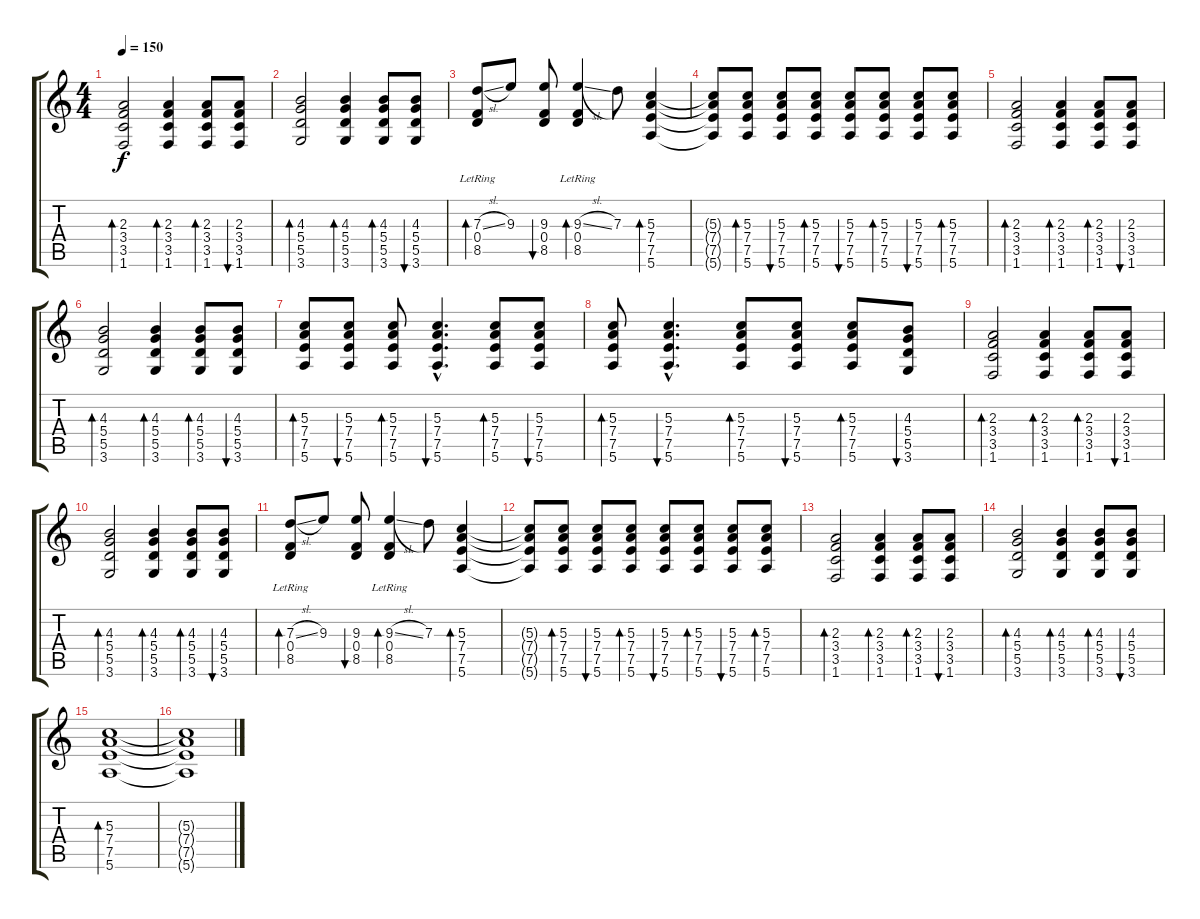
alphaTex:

\track "" {instrument acousticguitarsteel}
\staff {score tabs}
\tuning (E4 B3 G3 D3 A2 E2) {hide}
\ts (4 4)
\tempo 150
\clef g2
\ks c
(2.3 3.4 3.5 1.6).2{bd 60 dy f} (2.3 3.4 3.5 1.6).4{bd 60} (2.3 3.4 3.5 1.6).8{bd 60} (2.3 3.4 3.5 1.6).8{bu 60} |
(4.3 5.4 5.5 3.6).2{bd 60} (4.3 5.4 5.5 3.6).4{bd 60} (4.3 5.4 5.5 3.6).8{bd 60} (4.3 5.4 5.5 3.6).8{bu 60} |
(7.3{sl} 0.4{lr} 8.5{lr}).8{bd 60} 9.3.8 (9.3 0.4 8.5).8{bu 60} (9.3{sl} 0.4{lr} 8.5{lr}).4{bd 60} 7.3.8 (5.3 7.4 7.5 5.6).4{bd 60} |
(5.3{t} 7.4{t} 7.5{t} 5.6{t}).8 (5.3 7.4 7.5 5.6).8{bd 60} (5.3 7.4 7.5 5.6).8{bu 60} (5.3 7.4 7.5 5.6).8{bd 60} (5.3 7.4 7.5 5.6).8{bu 60} (5.3 7.4 7.5 5.6).8{bd 60} (5.3 7.4 7.5 5.6).8{bu 60} (5.3 7.4 7.5 5.6).8{bd 60} |
(2.3 3.4 3.5 1.6).2{bd 60} (2.3 3.4 3.5 1.6).4{bd 60} (2.3 3.4 3.5 1.6).8{bd 60} (2.3 3.4 3.5 1.6).8{bu 60} |
(4.3 5.4 5.5 3.6).2{bd 60} (4.3 5.4 5.5 3.6).4{bd 60} (4.3 5.4 5.5 3.6).8{bd 60} (4.3 5.4 5.5 3.6).8{bu 60} |
(5.3 7.4 7.5 5.6).8{bd 60} (5.3 7.4 7.5 5.6).8{bu 60} (5.3 7.4 7.5 5.6).8{bd 60} (5.3{hac} 7.4{hac} 7.5{hac} 5.6{hac}).4{d bu 60} (5.3 7.4 7.5 5.6).8{bd 60} (5.3 7.4 7.5 5.6).8{bu 60} |
(5.3 7.4 7.5 5.6).8{bd 60} (5.3{hac} 7.4{hac} 7.5{hac} 5.6{hac}).4{d bu 60} (5.3 7.4 7.5 5.6).8{bd 60} (5.3 7.4 7.5 5.6).8{bu 60} (5.3 7.4 7.5 5.6).8{bd 60} (4.3 5.4 5.5 3.6).8{bu 60} |
(2.3 3.4 3.5 1.6).2{bd 60} (2.3 3.4 3.5 1.6).4{bd 60} (2.3 3.4 3.5 1.6).8{bd 60} (2.3 3.4 3.5 1.6).8{bu 60} |
(4.3 5.4 5.5 3.6).2{bd 60} (4.3 5.4 5.5 3.6).4{bd 60} (4.3 5.4 5.5 3.6).8{bd 60} (4.3 5.4 5.5 3.6).8{bu 60} |
(7.3{sl} 0.4{lr} 8.5{lr}).8{bd 60} 9.3.8 (9.3 0.4 8.5).8{bu 60} (9.3{sl} 0.4{lr} 8.5{lr}).4{bd 60} 7.3.8 (5.3 7.4 7.5 5.6).4{bd 60} |
(5.3{t} 7.4{t} 7.5{t} 5.6{t}).8 (5.3 7.4 7.5 5.6).8{bd 60} (5.3 7.4 7.5 5.6).8{bu 60} (5.3 7.4 7.5 5.6).8{bd 60} (5.3 7.4 7.5 5.6).8{bu 60} (5.3 7.4 7.5 5.6).8{bd 60} (5.3 7.4 7.5 5.6).8{bu 60} (5.3 7.4 7.5 5.6).8{bd 60} |
(2.3 3.4 3.5 1.6).2{bd 60} (2.3 3.4 3.5 1.6).4{bd 60} (2.3 3.4 3.5 1.6).8{bd 60} (2.3 3.4 3.5 1.6).8{bu 60} |
(4.3 5.4 5.5 3.6).2{bd 60} (4.3 5.4 5.5 3.6).4{bd 60} (4.3 5.4 5.5 3.6).8{bd 60} (4.3 5.4 5.5 3.6).8{bu 60} |
(5.3 7.4 7.5 5.6).1{bd 240} |
(5.3{t} 7.4{t} 7.5{t} 5.6{t}).1
